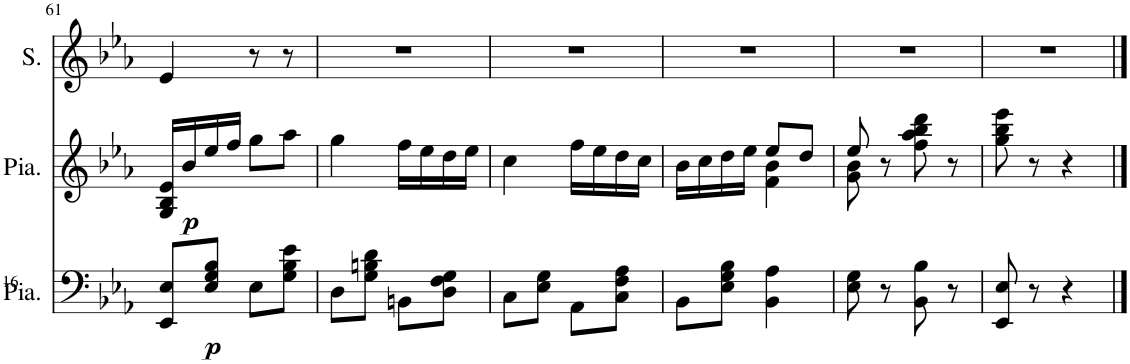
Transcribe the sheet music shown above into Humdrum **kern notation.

**kern	**dynam	**kern	**dynam	**kern
*part3	*part3	*part2	*part2	*part1
*staff3	*staff3	*staff2	*staff2	*staff1
*I"Piano	*	*I"Piano	*	*I"Soprano
*I'Pia.	*	*I'Pia.	*	*I'S.
!!LO:PB:g=z
*clefF4	*	*clefG2	*	*clefG2
*k[b-e-a-]	*	*k[b-e-a-]	*	*k[b-e-a-]
*M2/4	*	*M2/4	*	*M2/4
=61	=61	=61	=61	=61
8EE-/ 8E-/L	.	16G/ 16B-/ 16e-/LL	.	4e-/
!	!	!	!LO:DY:b	!
.	.	16b-/	p	.
!	!LO:DY:b	!	!	!
8E-/ 8G/ 8B-/J	p	16ee-/	.	.
.	.	16ff/JJ	.	.
8E-\L	.	8gg\L	.	8r
8G\ 8B-\ 8e-\J	.	8aa-\J	.	8r
=62	=62	=62	=62	=62
8D\L	.	4gg\	.	2r
8G\ 8Bn\ 8d\J	.	.	.	.
8BBn\L	.	16ff\LL	.	.
.	.	16ee-\	.	.
8D\ 8F\ 8G\J	.	16dd\	.	.
.	.	16ee-\JJ	.	.
=63	=63	=63	=63	=63
8C\L	.	4cc\	.	2r
8E-\ 8G\J	.	.	.	.
8AA-\L	.	16ff\LL	.	.
.	.	16ee-\	.	.
8C\ 8F\ 8A-\J	.	16dd\	.	.
.	.	16cc\JJ	.	.
=64	=64	=64	=64	=64
*	*	*^	*	*
8BB-\L	.	16b-\LL	4ryy	.	2r
.	.	16cc\	.	.	.
8E-\ 8G\ 8B-\J	.	16dd\	.	.	.
.	.	16ee-\JJ	.	.	.
4BB-\ 4A-\	.	8ee-/L	4f\ 4b-\	.	.
.	.	8dd/J	.	.	.
=65	=65	=65	=65	=65	=65
8E-\ 8G\	.	8ee-/	8g\ 8b-\	.	2r
8r	.	8r	4.ryy	.	.
8BB-\ 8B-\	.	8ff\ 8aa-\ 8bb-\ 8ddd\	.	.	.
8r	.	8r	.	.	.
*	*	*v	*v	*	*
=66	=66	=66	=66	=66
8EE-/ 8E-/	.	8gg\ 8bb-\ 8eee-\	.	2r
8r	.	8r	.	.
4r	.	4r	.	.
==	==	==	==	==
*-	*-	*-	*-	*-
